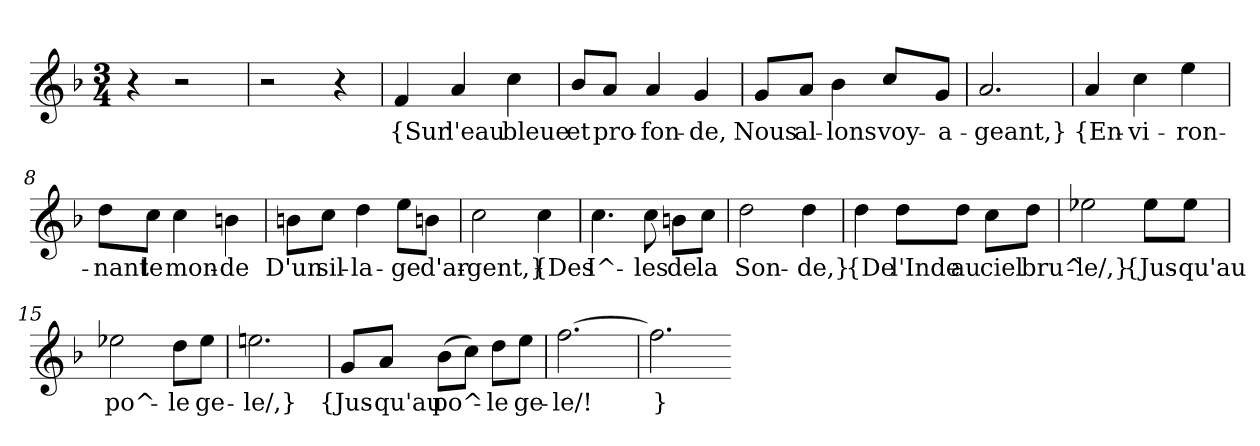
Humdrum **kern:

**kern	**text
*part1	*part1
*staff1	*staff1
*clefG2	*
*k[b-]	*
*M3/4	*
=1	=1
4r	.
2r	.
=2	=2
2r	.
4r	.
=3	=3
4f	{Sur
4a	l'eau
4cc	bleue
=4	=4
8b-/L	et
8a/J	pro-
4a	-fon-
4g	-de,
=5	=5
8g/L	Nous
8a/J	al-
4b-	-lons
8cc/L	voy-
8g/J	-a-
=6	=6
2.a	-geant,}
=7	=7
4a	{En-
4cc	-vi-
4ee	-ron-
=8	=8
8dd\L	-nant
8cc\J	le
4cc	mon-
4bn	-de
=9	=9
8bn\L	D'un
8cc\J	sil-
4dd	-la-
8ee\L	-ge
8bn\J	d'ar-
=10	=10
2cc	-gent,}
4cc	{Des
=11	=11
4.cc	I^-
8cc	-les
8bn\L	de
8cc\J	la
=12	=12
2dd	Son-
4dd	-de,}
=13	=13
4dd	{De
8dd\L	l'Inde
8dd\J	au
8cc\L	ciel
8dd\J	bru^-
=14	=14
2ee-X	-le/,}
8ee-\L	{Jus-
8ee-\J	-qu'au
=15	=15
2ee-X	po^-
8dd\L	-le
8ee-\J	ge-
=16	=16
2.een	-le/,}
=17	=17
8g/L	{Jus-
8a/J	-qu'au
(8b-\L	po^-
8cc\J)	.
8dd\L	-le
8ee\J	ge-
=18	=18
[2.ff	-le/!
=19	=19
2.ff]	}
=-	=-
*-	*-
